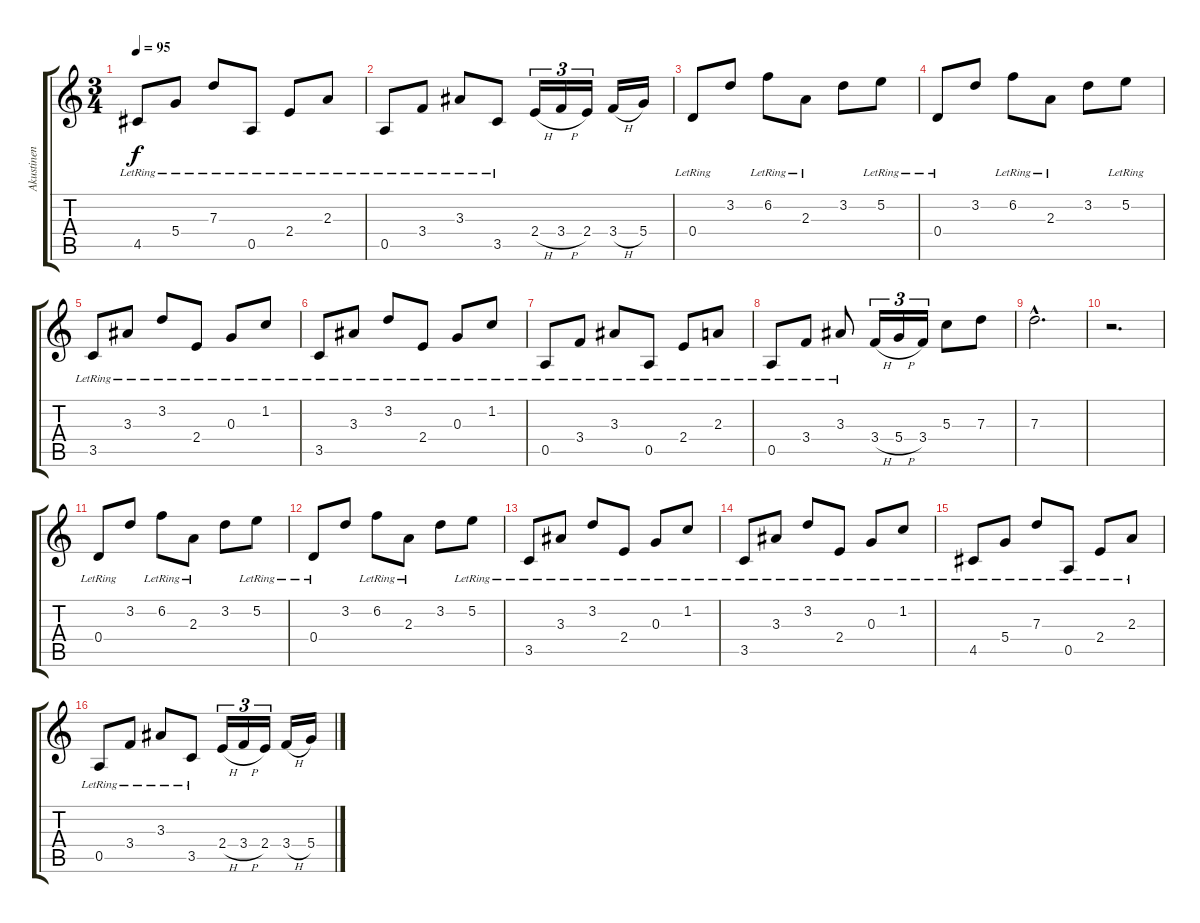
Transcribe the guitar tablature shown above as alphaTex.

\track ("Akustinen Kitara" "Akustinen ") {instrument acousticguitarsteel}
\staff {score tabs}
\tuning (E4 B3 G3 D3 A2 E2) {hide}
\ts (3 4)
\tempo 95
\clef g2
\ks c
4.5{lr}.8{dy f} 5.4{lr}.8 7.3{lr}.8 0.5{lr}.8 2.4{lr}.8 2.3{lr}.8 |
0.5{lr}.8 3.4{lr}.8 3.3{lr}.8 3.5{lr}.8 2.4{h}.16{tu (3 2)} 3.4{h}.16{tu (3 2)} 2.4.16{tu (3 2)} 3.4{h}.16 5.4.16 |
0.4{lr}.8 3.2.8 6.2{lr}.8 2.3{lr}.8 3.2.8 5.2{lr}.8 |
0.4{lr}.8 3.2.8 6.2{lr}.8 2.3{lr}.8 3.2.8 5.2{lr}.8 |
3.5{lr}.8 3.3{lr}.8 3.2{lr}.8 2.4{lr}.8 0.3{lr}.8 1.2{lr}.8 |
3.5{lr}.8 3.3{lr}.8 3.2{lr}.8 2.4{lr}.8 0.3{lr}.8 1.2{lr}.8 |
0.5{lr}.8 3.4{lr}.8 3.3{lr}.8 0.5{lr}.8 2.4{lr}.8 2.3{lr}.8 |
0.5{lr}.8 3.4{lr}.8 3.3{lr}.8 3.4{h}.16{tu (3 2)} 5.4{h}.16{tu (3 2)} 3.4.16{tu (3 2)} 5.3.8 7.3.8 |
7.3{hac}.2{d} |
r.2{d} |
0.4{lr}.8 3.2.8 6.2{lr}.8 2.3{lr}.8 3.2.8 5.2{lr}.8 |
0.4{lr}.8 3.2.8 6.2{lr}.8 2.3{lr}.8 3.2.8 5.2{lr}.8 |
3.5{lr}.8 3.3{lr}.8 3.2{lr}.8 2.4{lr}.8 0.3{lr}.8 1.2{lr}.8 |
3.5{lr}.8 3.3{lr}.8 3.2{lr}.8 2.4{lr}.8 0.3{lr}.8 1.2{lr}.8 |
4.5{lr}.8 5.4{lr}.8 7.3{lr}.8 0.5{lr}.8 2.4{lr}.8 2.3{lr}.8 |
0.5{lr}.8 3.4{lr}.8 3.3{lr}.8 3.5{lr}.8 2.4{h}.16{tu (3 2)} 3.4{h}.16{tu (3 2)} 2.4.16{tu (3 2)} 3.4{h}.16 5.4.16
